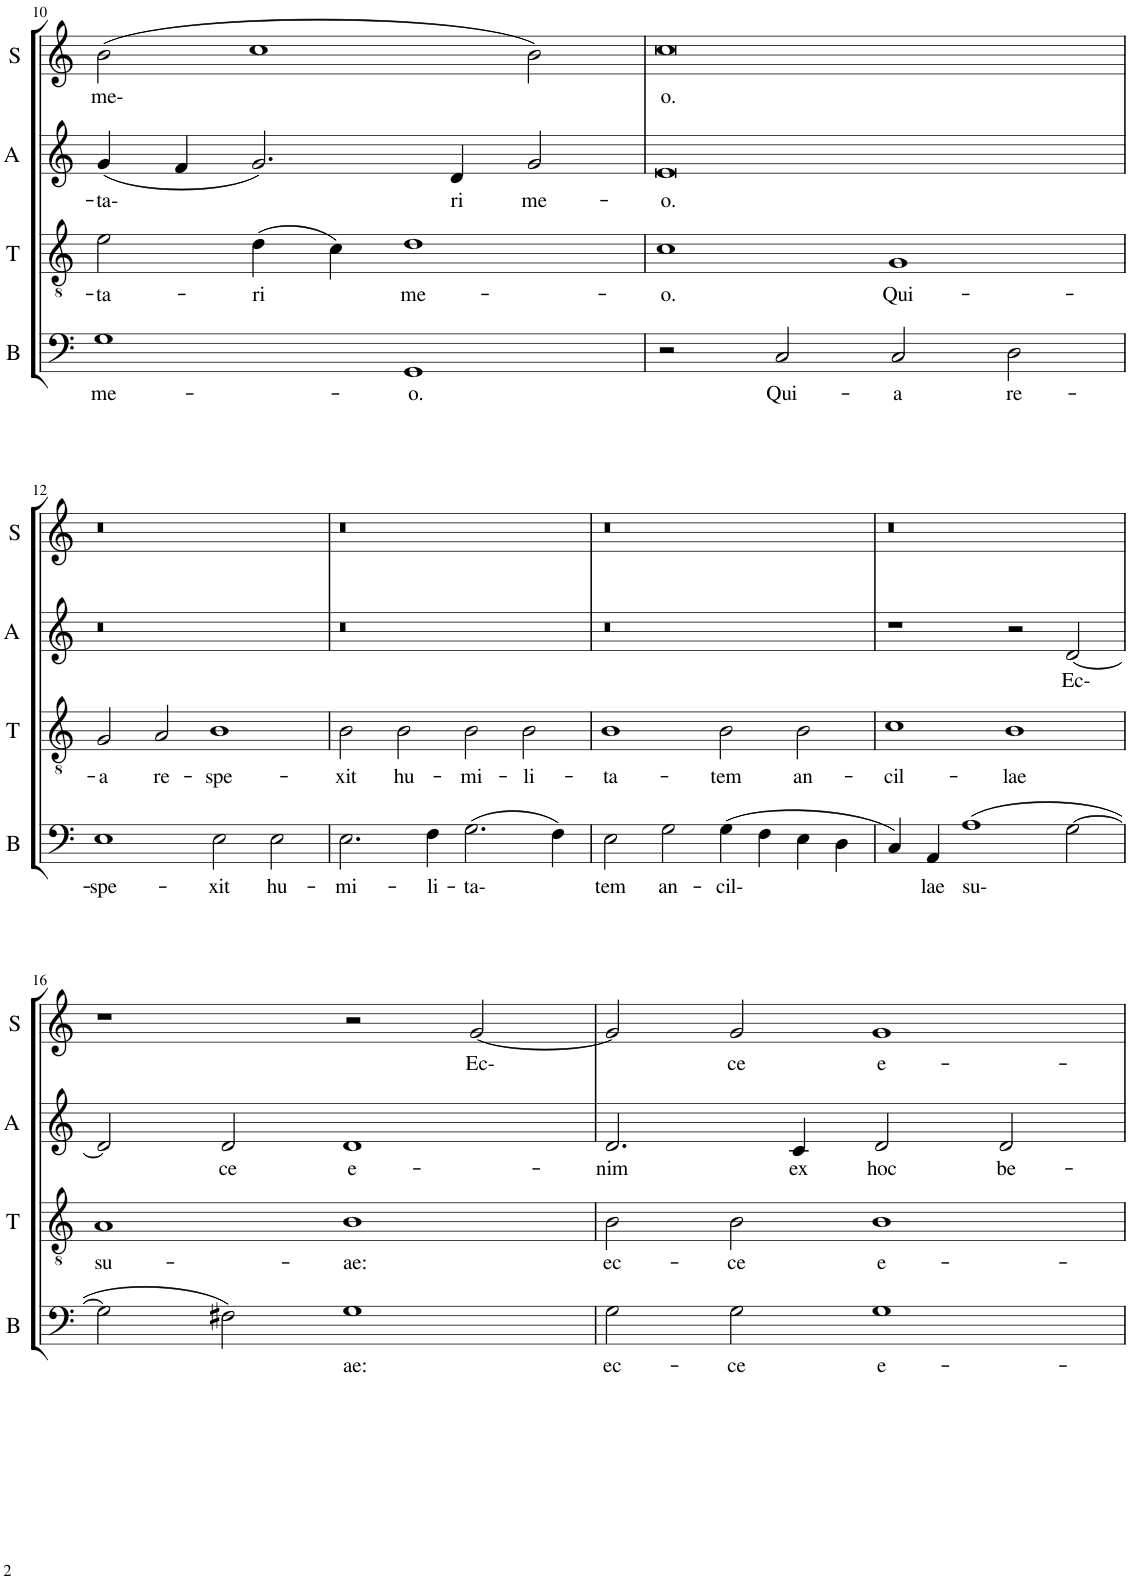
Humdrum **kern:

**kern	**text	**kern	**text	**kern	**text	**kern	**text
*part4	*part4	*part3	*part3	*part2	*part2	*part1	*part1
*staff4	*staff4	*staff3	*staff3	*staff2	*staff2	*staff1	*staff1
*I"Bass	*	*I"Tenor	*	*I"Alto	*	*I"Soprano	*
*I'B	*	*I'T	*	*I'A	*	*I'S	*
!!LO:PB:g=z
*clefF4	*	*clefGv2	*	*clefG2	*	*clefG2	*
*k[]	*	*k[]	*	*k[]	*	*k[]	*
=10	=10	=10	=10	=10	=10	=10	=10
!	!LO:LY:b	!	!LO:LY:b	!	!LO:LY:b	!	!LO:LY:b
1G	me-	2e\	-ta-	(<4g/	-ta-	(>2b\	me-
.	.	.	.	4f/	.	.	.
!	!	!	!LO:LY:b	!	!	!	!
.	.	(>4d\	-ri	[2g/)	.	[2cc	.
.	.	4c\)	.	.	.	.	.
!	!LO:LY:b	!	!LO:LY:b	!	!	!	!
1GG	-o.	1d	me-	4ryy	.	2ryy	.
!	!	!	!	!	!LO:LY:b	!	!
.	.	.	.	4d/	ri	.	.
!	!	!	!	!	!LO:LY:b	!	!
.	.	.	.	2g/	me-	2b\)	.
=11	=11	=11	=11	=11	=11	=11	=11
!	!	!	!LO:LY:b	!	!LO:LY:b	!	!LO:LY:b
2r	.	1c	-o.	[1e	-o.	[1cc	o.
!	!LO:LY:b	!	!	!	!	!	!
2C/	Qui-	.	.	.	.	.	.
!	!LO:LY:b	!	!LO:LY:b	!	!	!	!
2C/	-a	1G	Qui-	4g/]	.	2cc]	.
.	.	.	.	2.ryy	.	.	.
!	!LO:LY:b	!	!	!	!	!	!
2D\	re-	.	.	.	.	2ryy	.
!!LO:LB:g=z
=12	=12	=12	=12	=12	=12	=12	=12
!	!LO:LY:b	!	!LO:LY:b	!	!	!	!
1E	-spe-	2G/	-a	1r	.	1r	.
!	!	!	!LO:LY:b	!	!	!	!
.	.	2A/	re-	.	.	.	.
!	!LO:LY:b	!	!LO:LY:b	!	!	!	!
2E\	-xit	1B	-spe-	1e]	.	1cc]	.
!	!LO:LY:b	!	!	!	!	!	!
2E\	hu-	.	.	.	.	.	.
=13	=13	=13	=13	=13	=13	=13	=13
!	!LO:LY:b	!	!LO:LY:b	!	!	!	!
2.E\	-mi-	2B\	-xit	1r	.	1r	.
!	!	!	!LO:LY:b	!	!	!	!
.	.	2B\	hu-	.	.	.	.
!	!LO:LY:b	!	!	!	!	!	!
4F\	-li-	.	.	.	.	.	.
!	!LO:LY:b	!	!LO:LY:b	!	!	!	!
(>2.G\	-ta-	2B\	-mi-	1ryy	.	1ryy	.
!	!	!	!LO:LY:b	!	!	!	!
.	.	2B\	-li-	.	.	.	.
4F\)	.	.	.	.	.	.	.
=14	=14	=14	=14	=14	=14	=14	=14
!	!LO:LY:b	!	!LO:LY:b	!	!	!	!
2E\	tem	1B	-ta-	1r	.	1r	.
!	!LO:LY:b	!	!	!	!	!	!
2G\	an-	.	.	.	.	.	.
!	!LO:LY:b	!	!LO:LY:b	!	!	!	!
(>4G\	-cil-	2B\	-tem	1ryy	.	1ryy	.
4F\	.	.	.	.	.	.	.
!	!	!	!LO:LY:b	!	!	!	!
4E\	.	2B\	an-	.	.	.	.
4D\	.	.	.	.	.	.	.
=15	=15	=15	=15	=15	=15	=15	=15
!	!	!	!LO:LY:b	!	!	!	!
4C/)	.	1c	-cil-	1r	.	1r	.
!	!LO:LY:b	!	!	!	!	!	!
4AA/	lae	.	.	.	.	.	.
!	!LO:LY:b	!	!	!	!	!	!
(>[2A	su-	.	.	.	.	.	.
!	!	!	!LO:LY:b	!	!	!	!
2ryy	.	1B	-lae	2r	.	1ryy	.
!	!	!	!	!	!LO:LY:b	!	!
[2G\	.	.	.	[2d/	Ec-	.	.
!!LO:LB:g=z
=16	=16	=16	=16	=16	=16	=16	=16
!	!	!	!LO:LY:b	!	!	!	!
2G\]	.	1A	su-	2d/]	.	1r	.
!	!	!	!	!	!LO:LY:b	!	!
2A]	.	.	.	2d/	ce	.	.
!	!	!	!LO:LY:b	!	!LO:LY:b	!	!
2F#X\)	.	1B	-ae:	1d	e-	2r	.
!	!LO:LY:b	!	!	!	!	!	!LO:LY:b
1G	ae:	.	.	.	.	[2g/	Ec-
.	.	2ryy	.	2ryy	.	2ryy	.
=17	=17	=17	=17	=17	=17	=17	=17
!	!LO:LY:b	!	!LO:LY:b	!	!LO:LY:b	!	!
2G\	ec-	2B\	ec-	2.d/	-nim	2g/]	.
!	!LO:LY:b	!	!LO:LY:b	!	!	!	!LO:LY:b
2G\	-ce	2B\	-ce	.	.	2g/	ce
!	!	!	!	!	!LO:LY:b	!	!
.	.	.	.	4c/	ex	.	.
!	!LO:LY:b	!	!LO:LY:b	!	!LO:LY:b	!	!LO:LY:b
1G	e-	1B	e-	2d/	hoc	1g	e-
!	!	!	!	!	!LO:LY:b	!	!
.	.	.	.	2d/	be-	.	.
=	=	=	=	=	=	=	=
*-	*-	*-	*-	*-	*-	*-	*-
